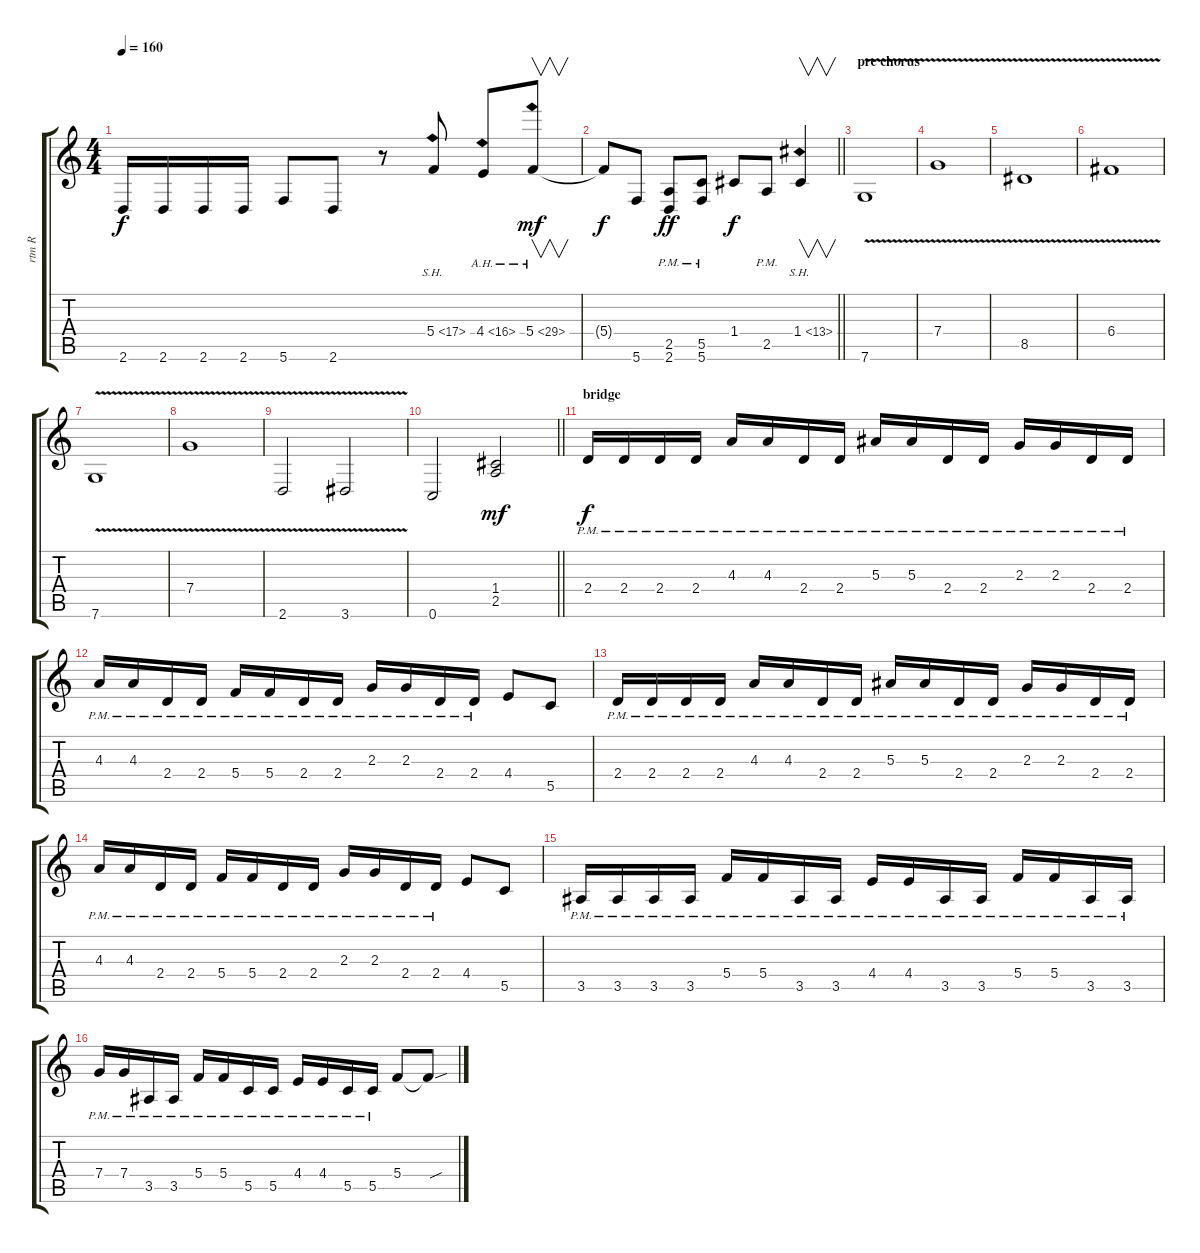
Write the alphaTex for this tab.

\track ("rtm R" "rtm R") {instrument distortionguitar}
\staff {score tabs}
\tuning (D4 A3 F3 C3 G2 C2) {hide}
\ts (4 4)
\tempo 160
\clef g2
\ks c
2.6.16{dy f} 2.6.16 2.6.16 2.6.16 5.6.8 2.6.8 r.8 5.4{sh 12}.8 4.4{ah 12}.8 5.4{ah 24}.8{v dy mf} |
\barLineRight lightlight
5.4{t}.8{dy f} 5.6.8 (2.5{pm} 2.6{pm}).8{dy ff} (5.5{pm} 5.6{pm}).8 1.4.8{dy f} 2.5{pm}.8 1.4{sh 12}.4{v} |
\section ("" "pre chorus")
7.6{v}.1 |
7.4{v}.1 |
8.5{v}.1 |
6.4{v}.1 |
7.6{v}.1 |
7.4{v}.1 |
2.6{v}.2 3.6{v}.2 |
\barLineRight lightlight
0.6.2 (1.4 2.5).2{dy mf} |
\section ("" "bridge")
2.4{pm}.16{dy f} 2.4{pm}.16 2.4{pm}.16 2.4{pm}.16 4.3{pm}.16 4.3{pm}.16 2.4{pm}.16 2.4{pm}.16 5.3{pm}.16 5.3{pm}.16 2.4{pm}.16 2.4{pm}.16 2.3{pm}.16 2.3{pm}.16 2.4{pm}.16 2.4{pm}.16 |
4.3{pm}.16 4.3{pm}.16 2.4{pm}.16 2.4{pm}.16 5.4{pm}.16 5.4{pm}.16 2.4{pm}.16 2.4{pm}.16 2.3{pm}.16 2.3{pm}.16 2.4{pm}.16 2.4{pm}.16 4.4.8 5.5.8 |
2.4{pm}.16 2.4{pm}.16 2.4{pm}.16 2.4{pm}.16 4.3{pm}.16 4.3{pm}.16 2.4{pm}.16 2.4{pm}.16 5.3{pm}.16 5.3{pm}.16 2.4{pm}.16 2.4{pm}.16 2.3{pm}.16 2.3{pm}.16 2.4{pm}.16 2.4{pm}.16 |
4.3{pm}.16 4.3{pm}.16 2.4{pm}.16 2.4{pm}.16 5.4{pm}.16 5.4{pm}.16 2.4{pm}.16 2.4{pm}.16 2.3{pm}.16 2.3{pm}.16 2.4{pm}.16 2.4{pm}.16 4.4.8 5.5.8 |
3.5{pm}.16 3.5{pm}.16 3.5{pm}.16 3.5{pm}.16 5.4{pm}.16 5.4{pm}.16 3.5{pm}.16 3.5{pm}.16 4.4{pm}.16 4.4{pm}.16 3.5{pm}.16 3.5{pm}.16 5.4{pm}.16 5.4{pm}.16 3.5{pm}.16 3.5{pm}.16 |
7.4{pm}.16 7.4{pm}.16 3.5{pm}.16 3.5{pm}.16 5.4{pm}.16 5.4{pm}.16 5.5{pm}.16 5.5{pm}.16 4.4{pm}.16 4.4{pm}.16 5.5{pm}.16 5.5{pm}.16 5.4.8 5.4{sou t}.8
